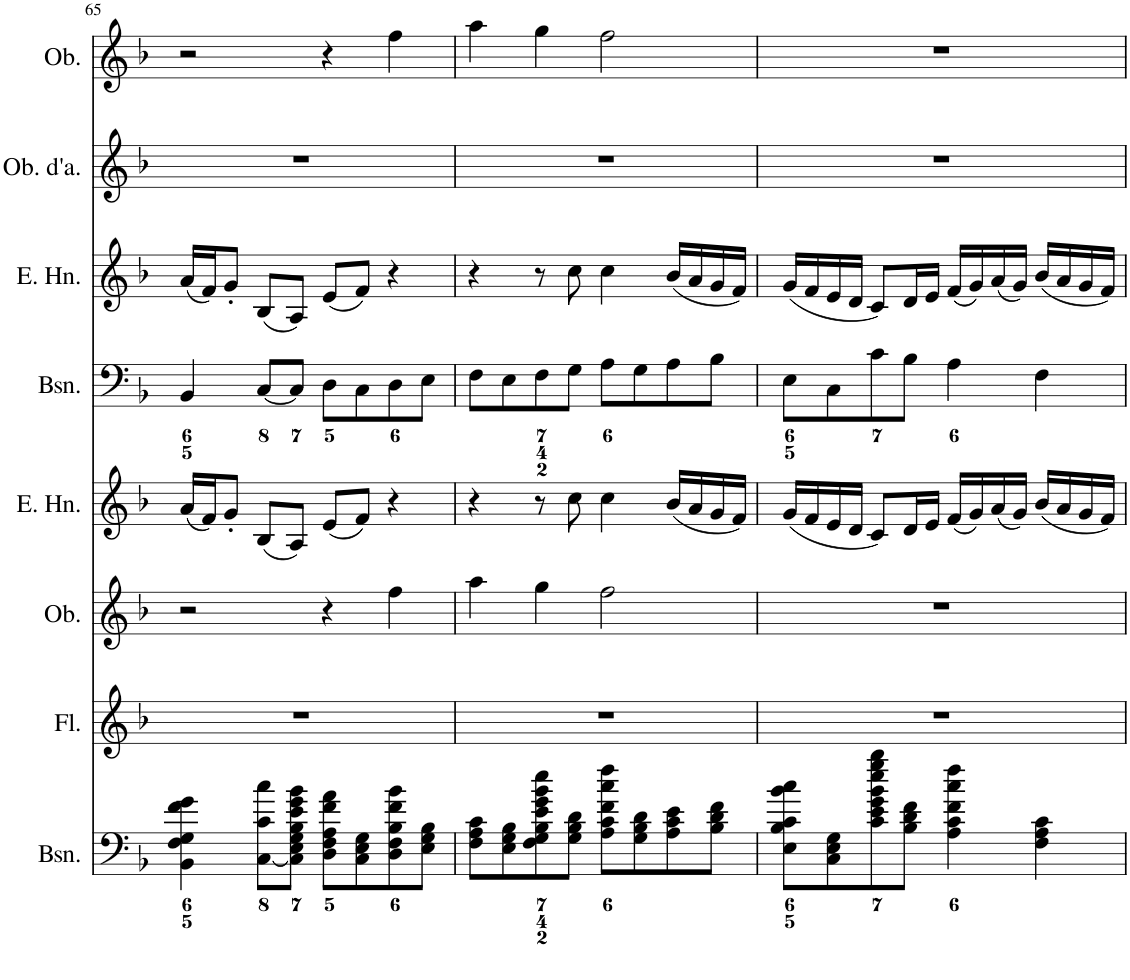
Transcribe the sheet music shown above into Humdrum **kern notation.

**kern	**kern	**kern	**kern	**kern	**kern	**kern	**kern
*part8	*part7	*part6	*part5	*part4	*part3	*part2	*part1
*staff8	*staff7	*staff6	*staff5	*staff4	*staff3	*staff2	*staff1
*I"Bassoon	*I"Flute	*I"Oboe	*I"English Horn	*I"Bassoon	*I"English Horn	*I"Oboe d'amore	*I"Oboe
*I'Bsn.	*I'Fl.	*I'Ob.	*I'E. Hn.	*I'Bsn.	*I'E. Hn.	*I'Ob. d'a.	*I'Ob.
!!LO:PB:g=z
*clefF4	*clefG2	*clefG2	*clefG2	*clefF4	*clefG2	*clefG2	*clefG2
*	*	*	*ITrd4c7	*	*ITrd4c7	*	*
*k[b-]	*k[b-]	*k[b-]	*k[b-]	*k[b-]	*k[b-]	*k[b-]	*k[b-]
*M4/4	*M4/4	*M4/4	*M4/4	*M4/4	*M4/4	*M4/4	*M4/4
*met(c)	*met(c)	*met(c)	*met(c)	*met(c)	*met(c)	*met(c)	*met(c)
=65	=65	=65	=65	=65	=65	=65	=65
4BB-\ 4F\ 4G\ 4f\ 4g\	1r	2r	(16a/LL	4BB-/	(16a/LL	1r	2r
.	.	.	16f/J)	.	16f/J)	.	.
.	.	.	8g'/J	.	8g'/J	.	.
[8C\ 8c\ 8cc\L	.	.	(8B-/L	[8C/L	(8B-/L	.	.
8C\] 8E\ 8G\ 8B-\ 8e\ 8g\ 8b-\J	.	.	8A/J)	8C/J]	8A/J)	.	.
8D\ 8F\ 8A\ 8f\ 8a\L	.	4r	(8e/L	8D\L	(8e/L	.	4r
8C\ 8E\ 8G\	.	.	8f/J)	8C\	8f/J)	.	.
8D\ 8F\ 8B-\ 8f\ 8b-\	.	4ff\	4r	8D\	4r	.	4ff\
8E\ 8G\ 8B-\J	.	.	.	8E\J	.	.	.
=66	=66	=66	=66	=66	=66	=66	=66
8F\ 8A\ 8c\L	1r	4aa\	4r	8F\L	4r	1r	4aa\
8E\ 8G\ 8B-\	.	.	.	8E\	.	.	.
8F\ 8G\ 8B-\ 8e\ 8g\ 8b-\ 8ee\	.	4gg\	8r	8F\	8r	.	4gg\
8G\ 8B-\ 8d\J	.	.	8cc\	8G\J	8cc\	.	.
8A\ 8c\ 8f\ 8cc\ 8ff\L	.	2ff\	4cc\	8A\L	4cc\	.	2ff\
8G\ 8B-\ 8d\	.	.	.	8G\	.	.	.
8A\ 8c\ 8e\	.	.	(16b-/LL	8A\	(16b-/LL	.	.
.	.	.	16a/	.	16a/	.	.
8B-\ 8d\ 8f\J	.	.	16g/	8B-\J	16g/	.	.
.	.	.	16f/JJ)	.	16f/JJ)	.	.
=67	=67	=67	=67	=67	=67	=67	=67
8E\ 8B-\ 8c\ 8b-\ 8cc\L	1r	1r	(16g/LL	8E\L	(16g/LL	1r	1r
.	.	.	16f/	.	16f/	.	.
8C\ 8E\ 8G\	.	.	16e/	8C\	16e/	.	.
.	.	.	16d/JJ	.	16d/JJ	.	.
8c\ 8e\ 8g\ 8b-\ 8ee\ 8gg\ 8bb-\	.	.	8c/L)	8c\	8c/L)	.	.
8B-\ 8d\ 8f\J	.	.	16d/L	8B-\J	16d/L	.	.
.	.	.	16e/JJ	.	16e/JJ	.	.
4A\ 4c\ 4f\ 4cc\ 4ff\	.	.	(16f/LL	4A\	(16f/LL	.	.
.	.	.	16g/)	.	16g/)	.	.
.	.	.	(16a/	.	(16a/	.	.
.	.	.	16g/JJ)	.	16g/JJ)	.	.
4F\ 4A\ 4c\	.	.	(16b-/LL	4F\	(16b-/LL	.	.
.	.	.	16a/	.	16a/	.	.
.	.	.	16g/	.	16g/	.	.
.	.	.	16f/JJ)	.	16f/JJ)	.	.
=	=	=	=	=	=	=	=
*-	*-	*-	*-	*-	*-	*-	*-
